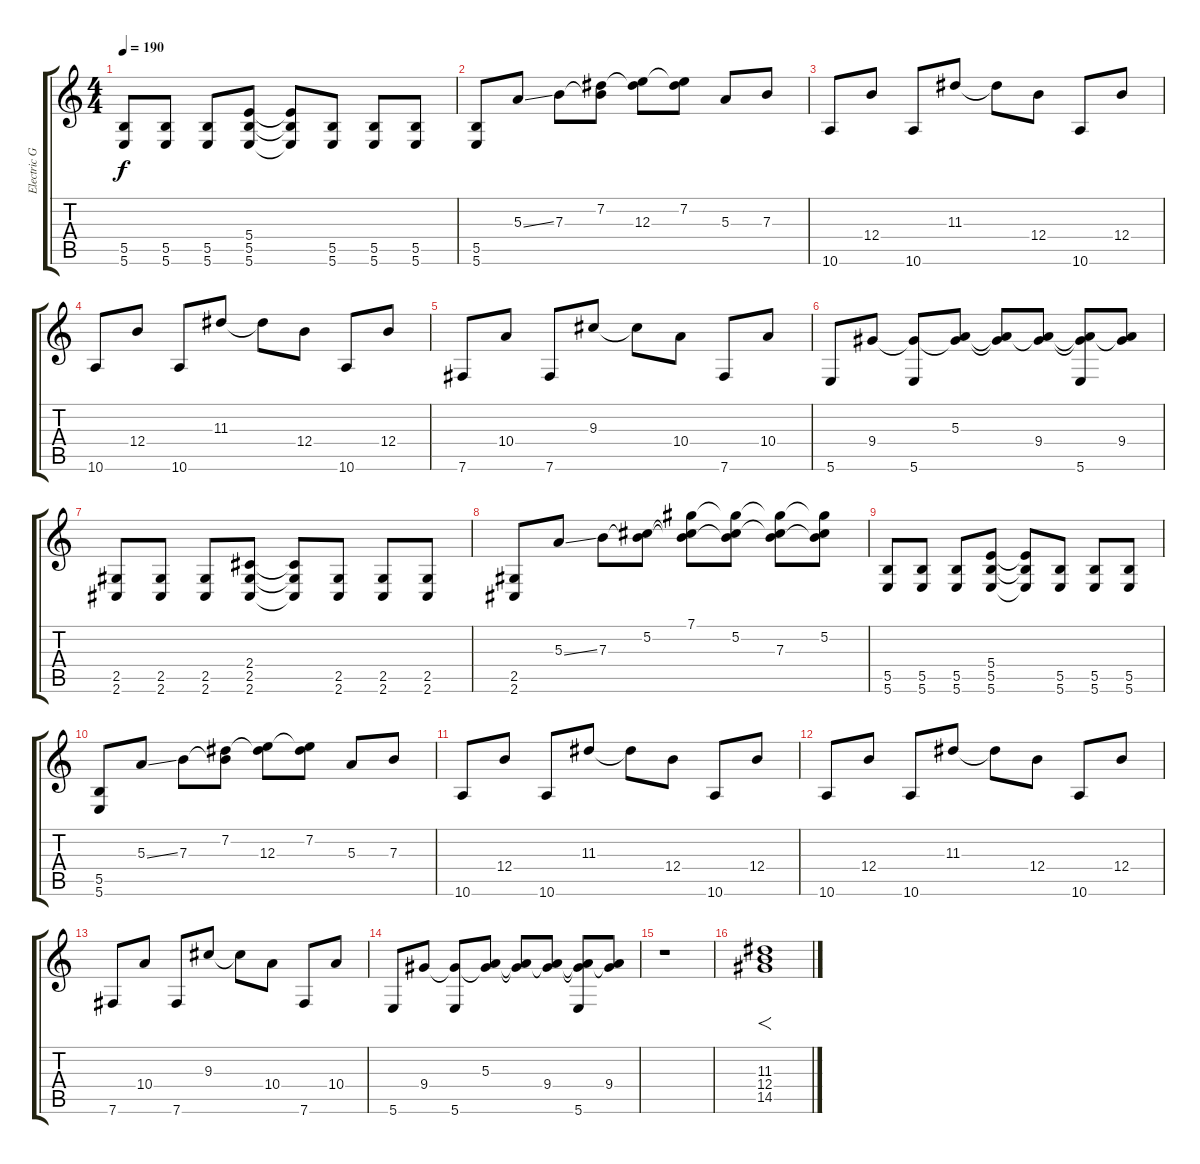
\track ("Electric Guitar 2" "Electric G") {instrument distortionguitar}
\staff {score tabs}
\tuning (Db4 Ab3 E3 B2 Gb2 B1) {hide}
\ts (4 4)
\tempo 190
\clef g2
\ks c
(5.5 5.6).8{dy f} (5.5 5.6).8 (5.5 5.6).8 (5.4 5.5 5.6).8 (5.4{t} 5.5{t} 5.6{t}).8 (5.5 5.6).8 (5.5 5.6).8 (5.5 5.6).8 |
(5.5 5.6).8 5.3{ss}.8 7.3.8 (7.2 7.3{t}).8 (7.2{t} 12.3).8 (7.2 12.3{t}).8 5.3.8 7.3.8 |
10.6.8 12.4.8 10.6.8 11.3.8 11.3{t}.8 12.4.8 10.6.8 12.4.8 |
10.6.8 12.4.8 10.6.8 11.3.8 11.3{t}.8 12.4.8 10.6.8 12.4.8 |
7.6.8 10.4.8 7.6.8 9.3.8 9.3{t}.8 10.4.8 7.6.8 10.4.8 |
5.6.8 9.4.8 (9.4{t} 5.6).8 (5.3 9.4{t}).8 (5.3{t} 9.4{t}).8 (5.3{t} 9.4).8 (5.3{t} 9.4{t} 5.6).8 (5.3{t} 9.4).8 |
(2.5 2.6).8 (2.5 2.6).8 (2.5 2.6).8 (2.4 2.5 2.6).8 (2.4{t} 2.5{t} 2.6{t}).8 (2.5 2.6).8 (2.5 2.6).8 (2.5 2.6).8 |
(2.5 2.6).8 5.3{ss}.8 7.3.8 (5.2 7.3{t}).8 (7.1 5.2{t} 7.3{t}).8 (7.1{t} 5.2 7.3{t}).8 (7.1{t} 5.2{t} 7.3).8 (7.1{t} 5.2 7.3{t}).8 |
(5.5 5.6).8 (5.5 5.6).8 (5.5 5.6).8 (5.4 5.5 5.6).8 (5.4{t} 5.5{t} 5.6{t}).8 (5.5 5.6).8 (5.5 5.6).8 (5.5 5.6).8 |
(5.5 5.6).8 5.3{ss}.8 7.3.8 (7.2 7.3{t}).8 (7.2{t} 12.3).8 (7.2 12.3{t}).8 5.3.8 7.3.8 |
10.6.8 12.4.8 10.6.8 11.3.8 11.3{t}.8 12.4.8 10.6.8 12.4.8 |
10.6.8 12.4.8 10.6.8 11.3.8 11.3{t}.8 12.4.8 10.6.8 12.4.8 |
7.6.8 10.4.8 7.6.8 9.3.8 9.3{t}.8 10.4.8 7.6.8 10.4.8 |
5.6.8 9.4.8 (9.4{t} 5.6).8 (5.3 9.4{t}).8 (5.3{t} 9.4{t}).8 (5.3{t} 9.4).8 (5.3{t} 9.4{t} 5.6).8 (5.3{t} 9.4).8 |
r.1 |
(11.3 12.4 14.5).1{f}
